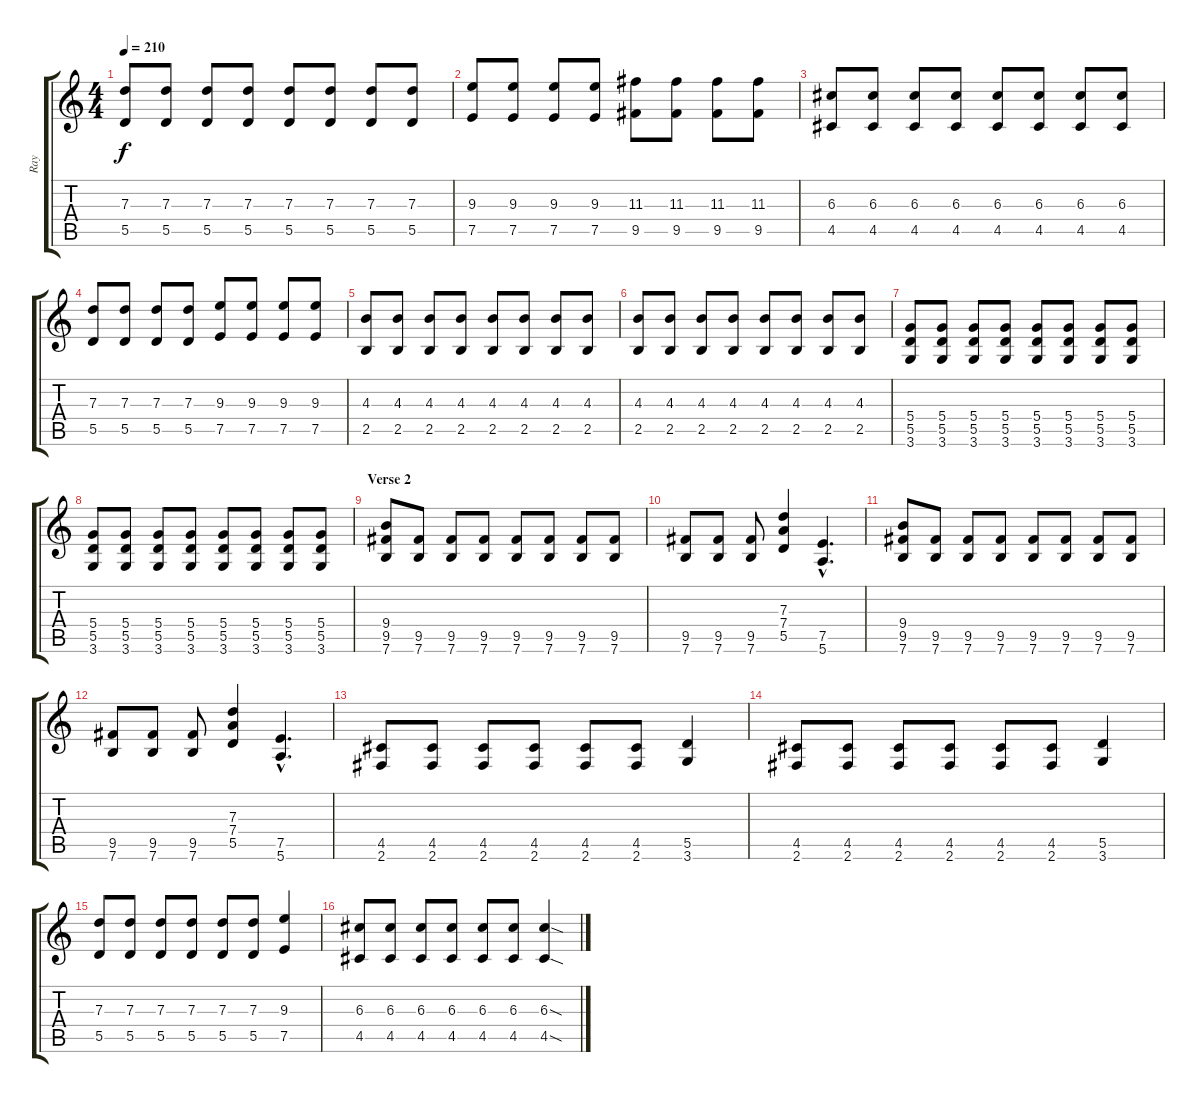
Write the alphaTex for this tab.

\track ("Ray" "Ray") {instrument distortionguitar}
\staff {score tabs}
\tuning (E4 B3 G3 D3 A2 E2) {hide}
\ts (4 4)
\tempo 210
\clef g2
\ks c
(7.3 5.5).8{dy f} (7.3 5.5).8 (7.3 5.5).8 (7.3 5.5).8 (7.3 5.5).8 (7.3 5.5).8 (7.3 5.5).8 (7.3 5.5).8 |
(9.3 7.5).8 (9.3 7.5).8 (9.3 7.5).8 (9.3 7.5).8 (11.3 9.5).8 (11.3 9.5).8 (11.3 9.5).8 (11.3 9.5).8 |
(6.3 4.5).8 (6.3 4.5).8 (6.3 4.5).8 (6.3 4.5).8 (6.3 4.5).8 (6.3 4.5).8 (6.3 4.5).8 (6.3 4.5).8 |
(7.3 5.5).8 (7.3 5.5).8 (7.3 5.5).8 (7.3 5.5).8 (9.3 7.5).8 (9.3 7.5).8 (9.3 7.5).8 (9.3 7.5).8 |
(4.3 2.5).8 (4.3 2.5).8 (4.3 2.5).8 (4.3 2.5).8 (4.3 2.5).8 (4.3 2.5).8 (4.3 2.5).8 (4.3 2.5).8 |
(4.3 2.5).8 (4.3 2.5).8 (4.3 2.5).8 (4.3 2.5).8 (4.3 2.5).8 (4.3 2.5).8 (4.3 2.5).8 (4.3 2.5).8 |
(5.4 5.5 3.6).8 (5.4 5.5 3.6).8 (5.4 5.5 3.6).8 (5.4 5.5 3.6).8 (5.4 5.5 3.6).8 (5.4 5.5 3.6).8 (5.4 5.5 3.6).8 (5.4 5.5 3.6).8 |
(5.4 5.5 3.6).8 (5.4 5.5 3.6).8 (5.4 5.5 3.6).8 (5.4 5.5 3.6).8 (5.4 5.5 3.6).8 (5.4 5.5 3.6).8 (5.4 5.5 3.6).8 (5.4 5.5 3.6).8 |
\section ("" "Verse 2")
(9.4 9.5 7.6).8 (9.5 7.6).8 (9.5 7.6).8 (9.5 7.6).8 (9.5 7.6).8 (9.5 7.6).8 (9.5 7.6).8 (9.5 7.6).8 |
(9.5 7.6).8 (9.5 7.6).8 (9.5 7.6).8 (7.3 7.4 5.5).4 (7.5{hac} 5.6{hac}).4{d} |
(9.4 9.5 7.6).8 (9.5 7.6).8 (9.5 7.6).8 (9.5 7.6).8 (9.5 7.6).8 (9.5 7.6).8 (9.5 7.6).8 (9.5 7.6).8 |
(9.5 7.6).8 (9.5 7.6).8 (9.5 7.6).8 (7.3 7.4 5.5).4 (7.5{hac} 5.6{hac}).4{d} |
(4.5 2.6).8 (4.5 2.6).8 (4.5 2.6).8 (4.5 2.6).8 (4.5 2.6).8 (4.5 2.6).8 (5.5 3.6).4 |
(4.5 2.6).8 (4.5 2.6).8 (4.5 2.6).8 (4.5 2.6).8 (4.5 2.6).8 (4.5 2.6).8 (5.5 3.6).4 |
(7.3 5.5).8 (7.3 5.5).8 (7.3 5.5).8 (7.3 5.5).8 (7.3 5.5).8 (7.3 5.5).8 (9.3 7.5).4 |
(6.3 4.5).8 (6.3 4.5).8 (6.3 4.5).8 (6.3 4.5).8 (6.3 4.5).8 (6.3 4.5).8 (6.3{sod} 4.5{sod}).4
